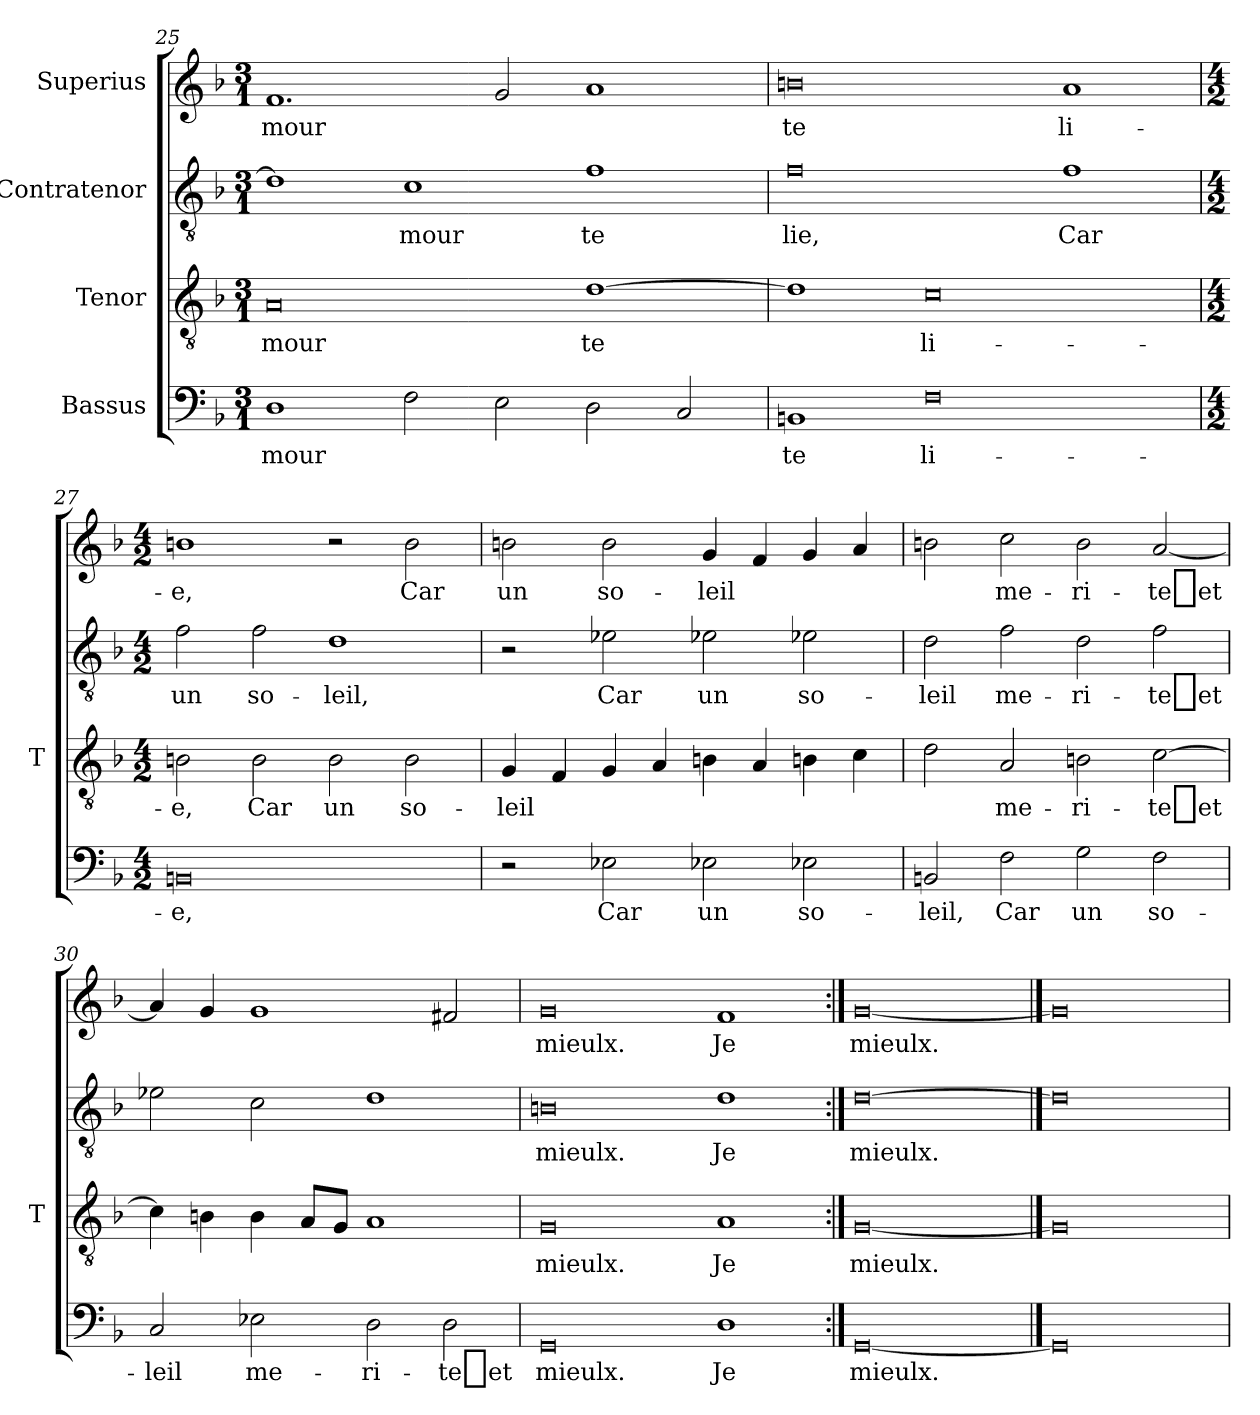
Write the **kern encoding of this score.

**kern	**text	**kern	**text	**kern	**text	**kern	**text
*part4	*part4	*part3	*part3	*part2	*part2	*part1	*part1
*staff4	*staff4	*staff3	*staff3	*staff2	*staff2	*staff1	*staff1
*I"Bassus	*	*I"Tenor	*	*I"Contratenor	*	*I"Superius	*
*	*	*I'T	*	*	*	*	*
*clefF4	*	*clefGv2	*	*clefGv2	*	*clefG2	*
*k[b-]	*	*k[b-]	*	*k[b-]	*	*k[b-]	*
*M3/1	*	*M3/1	*	*M3/1	*	*M3/1	*
=25	=25	=25	=25	=25	=25	=25	=25
1D	-mour	0A	-mour	1d]	.	1.f	-mour
2F	.	.	.	1c	-mour	.	.
2E	.	.	.	.	.	2g	.
2D	.	[1d	-te	1f	-te	1a	.
2C	.	.	.	.	.	.	.
=26	=26	=26	=26	=26	=26	=26	=26
1BB	-te	1d]	.	0f	-lie,	0b	-te
0F	li-	0c	li-	.	.	.	.
.	.	.	.	1f	-Car	1a	li-
=27	=27	=27	=27	=27	=27	=27	=27
*M4/2	*	*M4/2	*	*M4/2	*	*M4/2	*
0BB	-e,	2Bn	-e,	2f	-un	1b	-e,
.	.	2B	-Car	2f	so-	.	.
.	.	2B	-un	1d	-leil,	2r	.
.	.	2B	so-	.	.	2b	-Car
=28	=28	=28	=28	=28	=28	=28	=28
2r	.	4G	-leil	2r	.	2b	-un
.	.	4F	.	.	.	.	.
2E-X	-Car	4G	.	2e-X	-Car	2b	so-
.	.	4A	.	.	.	.	.
2E-X	-un	4Bn	.	2e-X	-un	4g	-leil
.	.	4A	.	.	.	4f	.
2E-X	so-	4Bn	.	2e-X	so-	4g	.
.	.	4c	.	.	.	4a	.
=29	=29	=29	=29	=29	=29	=29	=29
2BB	-leil,	2d	.	2d	-leil	2b	.
2F	-Car	2A	me-	2f	me-	2cc	me-
2G	-un	2Bn	ri-	2d	ri-	2b	ri-
2F	so-	[2c	-te_et	2f	-te_et	[2a	-te_et
=30	=30	=30	=30	=30	=30	=30	=30
2C	-leil	4c]	.	2e-X	.	4a]	.
.	.	4Bn	.	.	.	4g	.
2E-X	me-	4B	.	2c	.	1g	.
.	.	8AL	.	.	.	.	.
.	.	8GJ	.	.	.	.	.
2D	ri-	1A	.	1d	.	.	.
2D	-te_et	.	.	.	.	2f#X	.
=31	=31	=31	=31	=31	=31	=31	=31
0GG	-mieulx.	0G	-mieulx.	0B	-mieulx.	0g	-mieulx.
1D	-Je	1A	-Je	1d	-Je	1f	-Je
=32:|!	=32:|!	=32:|!	=32:|!	=32:|!	=32:|!	=32:|!	=32:|!
[0GG	-mieulx.	[0G	-mieulx.	[0d	-mieulx.	[0g	-mieulx.
==33	==33	==33	==33	==33	==33	==33	==33
0GG]	.	0G]	.	0d]	.	0g]	.
=	=	=	=	=	=	=	=
*-	*-	*-	*-	*-	*-	*-	*-
